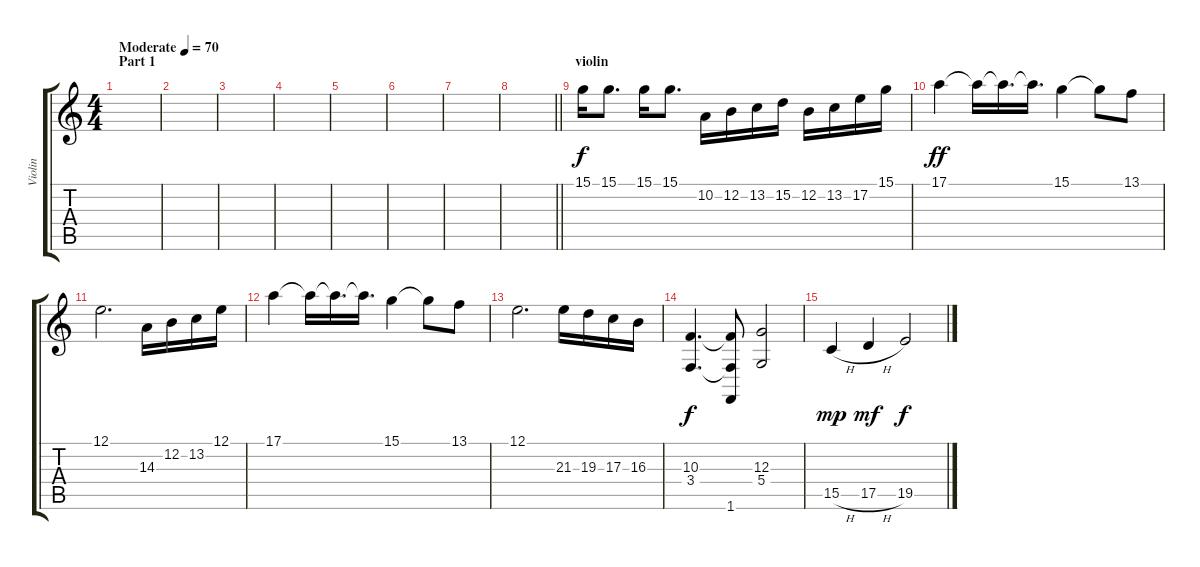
\track ("Violin" "Violin") {instrument tremolostrings}
\staff {score tabs}
\tuning (E4 B3 G3 D3 A2 E2) {hide}
\ts (4 4)
\section ("" "Part 1")
\tempo (70 "Moderate")
\clef g2
\ks c
|
|
|
|
|
|
|
\barLineRight lightlight
|
\section ("" "violin")
15.1.16 15.1.8{d} 15.1.16 15.1.8{d} 10.2.16{dy f} 12.2.16 13.2.16 15.2.16 12.2.16 13.2.16 17.2.16 15.1.16 |
17.1.4{dy ff} 17.1{t}.16 17.1{t}.16{d} 17.1{t}.16{d} 15.1.4 15.1{t}.8 13.1.8 |
12.1.2{d} 14.3.16 12.2.16 13.2.16 12.1.16 |
17.1.4 17.1{t}.16 17.1{t}.16{d} 17.1{t}.16{d} 15.1.4 15.1{t}.8 13.1.8 |
12.1.2{d} 21.3.16 19.3.16 17.3.16 16.3.16 |
(10.3 3.4).4{d dy f} (10.3{t} 3.4{t} 1.6).8 (12.3 5.4).2 |
15.5{h}.4{dy mp} 17.5{h}.4{dy mf} 19.5.2{dy f}
